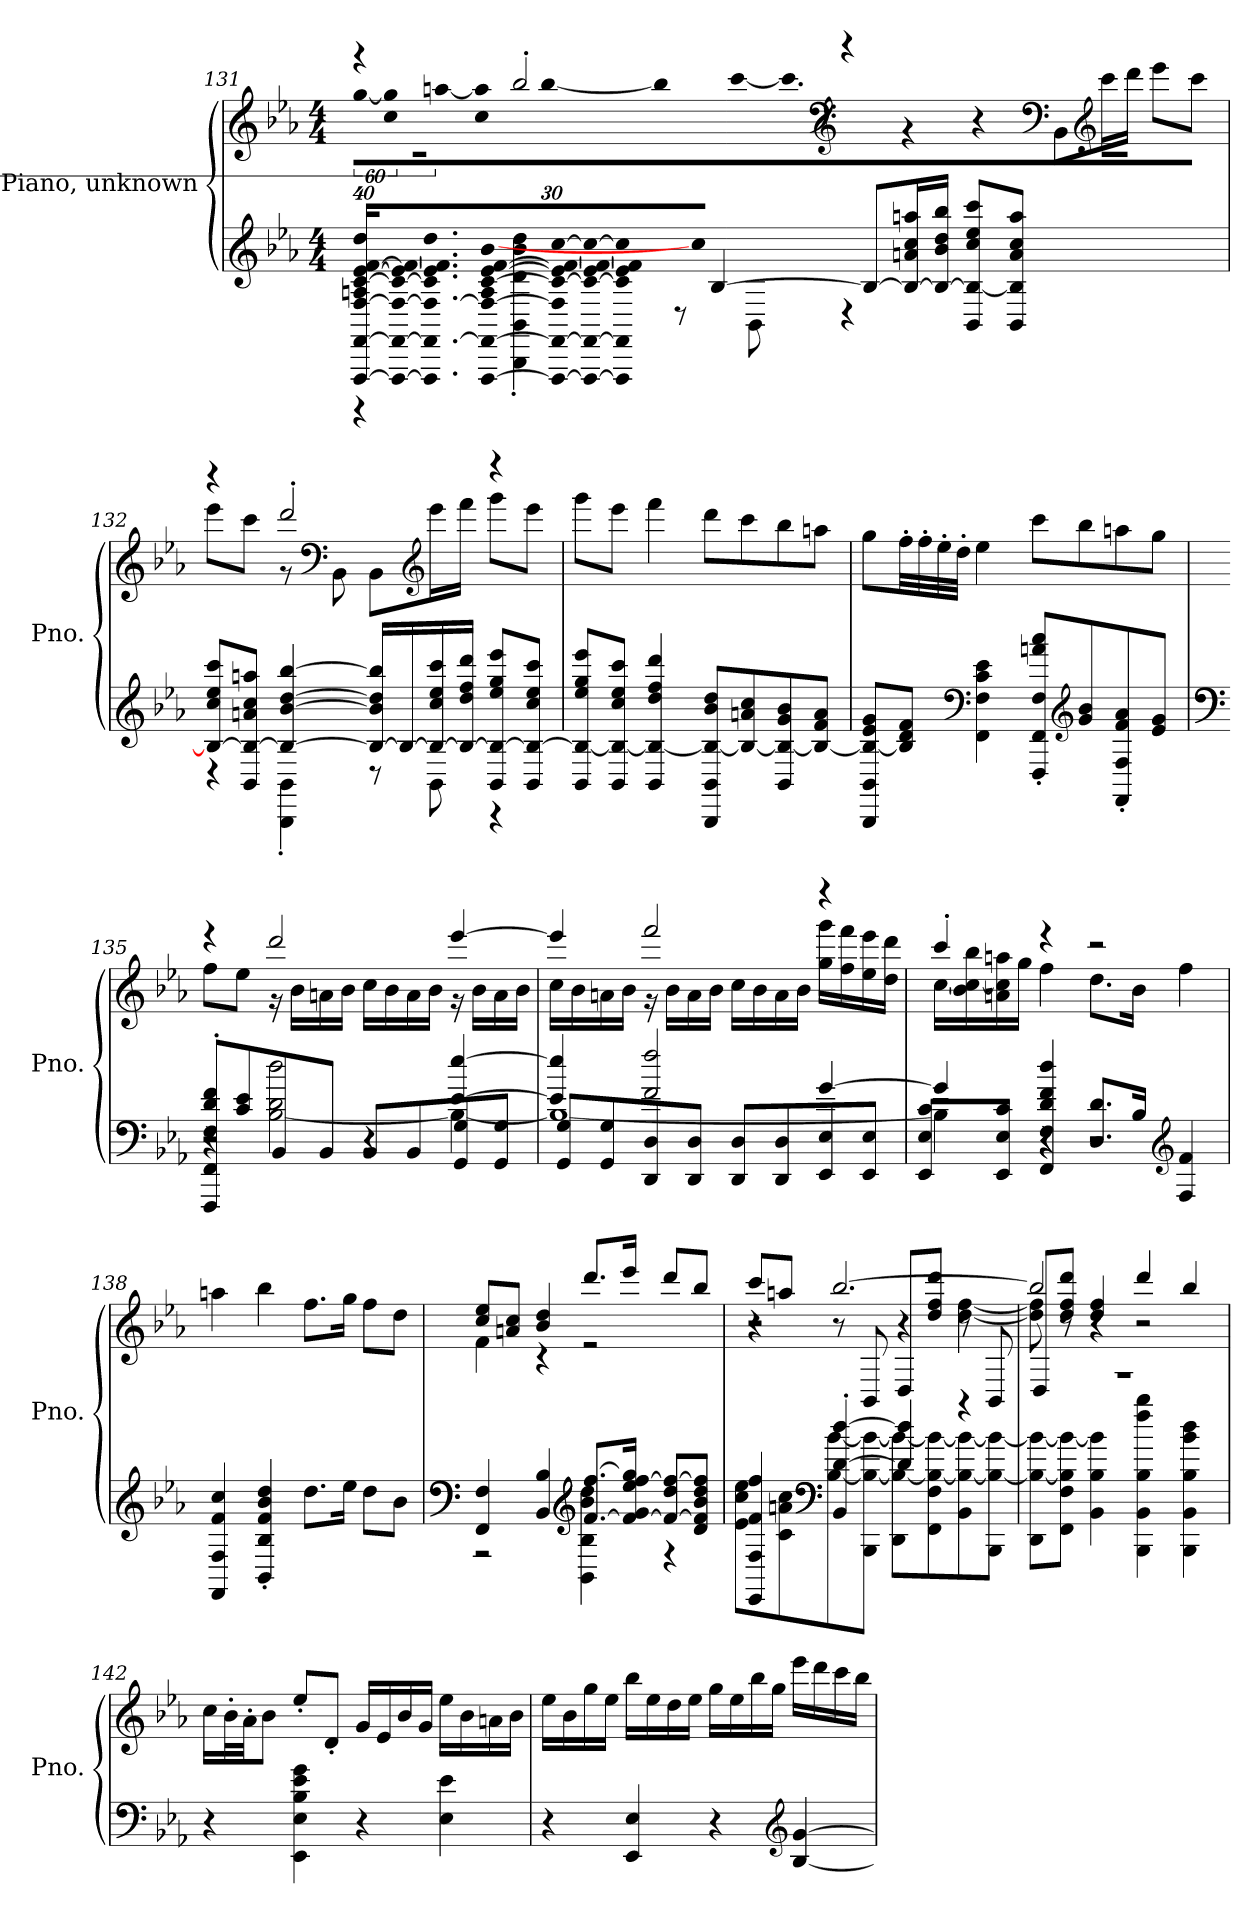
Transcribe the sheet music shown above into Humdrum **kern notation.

**kern	**kern
*part1	*part1
*staff2	*staff1
*I"Piano, unknown	*
*I'Pno.	*
!!LO:PB:g=z
*clefG2	*clefG2
*k[b-e-a-]	*k[b-e-a-]
*M4/4	*M4/4
*Xbrackettup	*
=131	=131
*	*^
!LO:N:vis=32	!	!LO:N:vis=32
*^	*	*
[640%23FFF/ [640%23FF/ [640%23F/ 640%23An/ [640%23c/ [640%23e-/ [640%23f/ 640%23dd/LLL	4r	4r	[1920%53gg\LLL
!	!	!	!LO:N:vis=32
.	.	.	1920%53cc\ 1920%53gg\]
!LO:N:vis=64	!	!	!
960%17FFF/_ 960%17FF/_ 960%17F/_ 960%17c/_ 960%17e-/_ 960%17f/_K	.	.	.
!LO:N:vis=32.	!	!	!
1920%103FFF/] 1920%103FF/_ 1920%103F/_ 1920%103c/] 1920%103e-/] 1920%103f/] 1920%103dd/J	.	.	.
.	.	.	1920ryy
!	!	!	!LO:N:vis=32
.	.	.	[1920%53aan\
!	!	!	!LO:N:vis=32
.	.	.	1920%53cc\ 1920%53aa\]J
!LO:N:vis=16	!	!	!
[1920%137FFF/ 1920%137FF/_ 1920%137F/_ 1920%137A/ [1920%137c/ [1920%137e-/ [1920%137f/ 1920%137b-/	.	.	.
!	!	!	!LO:N:vis=16
.	.	.	[1920%107bb-\
!	!	!	!LO:N:vis=64
.	.	.	640%9bb-\LL]
!LO:N:vis=64	!	!	!
960%17FFF/_ 960%17FF/_ 960%17F/] 960%17c/_ 960%17e-/_ 960%17f/_ [960%17cc/LL	.	.	.
!	!	!	!LO:N:vis=64
.	.	.	[640%9ccc\J
.	.	.	36.ccc\JJJ]
!LO:N:vis=64	!	!	!
960%17FFF/_ 960%17FF/_ 960%17c/_ 960%17e-/_ 960%17f/_ 960%17cc/_	.	.	.
!LO:N:vis=64	!	!	!
960%17FFF/] 960%17FF/] 960%17c/] 960%17e-/] 960%17f/] 960%17cc/_	.	.	.
1920ryy	.	.	.
!LO:N:vis=64	!	!	!
960%17cc/JJJJ]	.	.	.
!	!	!	!LO:N:vis=64
.	.	.	640%9r
[4B-/	4BBB-\' 4BB-\' 4d\' 4b-\' 4dd\'	2bb-'/	.
.	.	.	4r
*	*	*clefF4	*
8B-/L_	8r	.	.
.	.	.	8BB-\L
*	*	*clefG2	*
16B-/_ 16an/ 16cc/ 16aan/L	8BB-\	.	.
.	.	.	16ccc\L
16B-/_ 16b-/ 16dd/ 16bb-/JJ	.	.	.
.	.	.	16ddd\JJ
8BB-/ 8B-/_ 8cc/ 8ee-/ 8ccc/L	4r	4r	.
.	.	.	8eee-\L
8BB-/ 8B-/_ 8a/ 8cc/ 8aa/J	.	.	.
.	.	.	8ccc\J
1920ryy	1920ryy	1920ryy	.
!!LO:LB:g=z	!!
=132	=132	=132	=132
8B-/_ 8cc/ 8ee-/ 8ccc/L	4r	4r	8eee-\L
8BB-/ 8B-/_ 8an/ 8cc/ 8aan/J	.	.	8ccc\J
4B-/_ [4b-/ [4dd/ [4bb-/	4BBB-\' 4BB-\'	2ddd'/	8r
*	*	*clefF4	*
.	.	.	8BB-\
16B-/_ 16b-/] 16dd/] 16bb-/]LL	8r	.	8BB-\L
16B-/_	.	.	.
*	*	*clefG2	*
16B-/_ 16cc/ 16ee-/ 16ccc/	8BB-\	.	16eee-\L
16B-/_ 16dd/ 16ff/ 16ddd/JJ	.	.	16fff\JJ
8BB-/ 8B-/_ 8ee-/ 8gg/ 8eee-/L	4r	4r	8ggg\L
8BB-/ 8B-/_ 8cc/ 8ee-/ 8ccc/J	.	.	8eee-\J
*v	*v	*	*
*	*v	*v
=133	=133
8BB-/ 8B-/_ 8ee-/ 8gg/ 8eee-/L	8ggg\L
8BB-/ 8B-/_ 8cc/ 8ee-/ 8ccc/J	8eee-\J
4BB-/ 4B-/_ 4dd/ 4ff/ 4ddd/	4fff\
8BBB-/ 8BB-/ 8B-/_ 8b-/ 8dd/L	8ddd\L
8B-/_ 8an/ 8cc/	8ccc\
8BB-/ 8B-/_ 8g/ 8b-/	8bb-\
8B-/_ 8f/ 8a/J	8aan\J
=134	=134
8BBB-/ 8BB-/ 8B-/_ 8e-/ 8g/L	8gg\L
8B-/] 8d/ 8f/J	32ff'\LL
.	32ff'\
.	32ee-'\
.	32dd'\JJJ
*clefF4	*
4FF\ 4F\ 4c\ 4e-\	4ee-\
8FFF/' 8FF/' 8F/' 8an/' 8cc/'L	8ccc\L
*clefG2	*
8g/ 8b-/	8bb-\
8FF/' 8F/' 8f/' 8a/'	8aan\
8e-/ 8g/J	8gg\J
!!LO:LB:g=z
=135	=135
*clefF4	*
*^	*^
*	*^	*	*
2r	4r	8FFF/' 8FF/' 8F/' 8d/' 8f/'L	4r	8ff\L
.	.	8c/ 8e-/	.	8ee-\J
.	[2B-\ 2d\ 2dd\	8BB-/	2ddd/	16r
.	.	.	.	16b-\LL
.	.	8BB-/J	.	16an\
.	.	.	.	16b-\JJ
4r	.	8BB-/L	.	16cc\LL
.	.	.	.	16b-\
.	.	8BB-/	.	16a\
.	.	.	.	16b-\JJ
[4e-/ [4ee-/	4B-\_	8GG/ 8G/	[4eee-/	16r
.	.	.	.	16b-\LL
.	.	8GG/ 8G/J	.	16a\
.	.	.	.	16b-\JJ
=136	=136	=136	=136	=136
4e-/] 4ee-/]	1B-_	8GG/ 8G/L	4eee-/]	16cc\LL
.	.	.	.	16b-\
.	.	8GG/ 8G/	.	16an\
.	.	.	.	16b-\JJ
2f/ 2ff/	.	8DD/ 8D/	2fff/	16r
.	.	.	.	16b-\LL
.	.	8DD/ 8D/J	.	16a\
.	.	.	.	16b-\JJ
.	.	8DD/ 8D/L	.	16cc\LL
.	.	.	.	16b-\
.	.	8DD/ 8D/	.	16a\
.	.	.	.	16b-\JJ
[4g/	.	8EE-/ 8E-/	4r	16gg\ 16ggg\LL
.	.	.	.	16ff\ 16fff\
.	.	8EE-/ 8E-/J	.	16ee-\ 16eee-\
.	.	.	.	16dd\ 16ddd\JJ
!!LO:LB:g=z	!!
=137	=137	=137	=137	=137
4g/]	4B-\]	8EE-/ 8E-/ 8c/L	4ccc'/	[16cc\LL
.	.	.	.	16b-\ 16cc\_ 16bb-\
.	.	8EE-/ 8E-/ 8c/J	.	16an\ 16cc\] 16aan\
.	.	.	.	16gg\JJ
4r	4r	4FF/ 4F/ 4d/ 4f/ 4dd/	4r	4ff\
2r	2r	8.D/ 8.d/L	2r	8.dd\L
.	.	16B-/Jk	.	16b-\Jk
*clefG2	*	*	*	*
.	.	4F/ 4f/	.	4ff\
*v	*v	*v	*	*
*	*v	*v
=138	=138
4FF/ 4F/ 4f/ 4cc/	4aan\
4BB-/' 4B-/' 4f/' 4b-/' 4dd/'	4bb-\
8.dd\L	8.ff\L
16ee-\Jk	16gg\Jk
8dd\L	8ff\L
8b-\J	8dd\J
=139	=139
*clefF4	*
*^	*^
4FF/ 4F/	2r	8cc/ 8ee-/L	4f\
.	.	8an/ 8cc/J	.
4BB-/ 4B-/	.	4b-/ 4dd/	4r
*clefG2	*	*	*
[8.f/ [8.ff/L	4BB-\ 4B-\ 4b-\ 4dd\	8.ddd/L	2r
16f/_ 16g/ 16ee-/ 16ff/_ 16gg/Jk	.	16eee-/Jk	.
8f/_ 8dd/ 8ff/_L	4r	8ddd/L	.
8d/ 8f/] 8b-/ 8dd/ 8ff/]J	.	8bb-/J	.
!!LO:LB:g=z
=140	=140	=140	=140
*	*	*	*^
4EE-/ 4F/ 4f/ 4ff/	8e-\ 8cc\ 8ee-\L	4r	2r	8ccc/L
.	8c\ 8an\ 8cc\	.	.	8aan/J
*clefF4	*	*	*	*
4BB-/' [4d/' [4dd/'	[8B-\ [8b-\	[2.bb-/	.	8r
.	8BBB-\ 8B-\_ 8b-\_J	.	.	8BB-/
4d/] 4dd/]	8DD\ 8B-\_ 8b-\_L	.	4r	8D/L
.	8FF\ 8F\ 8B-\_ 8b-\_	.	.	8dd/ 8ff/ 8ddd/J
4r	8BB-\ 8B-\_ 8b-\_	.	[4dd\ [4ff\	8r
.	8BBB-\ 8B-\_ 8b-\_J	.	.	8BB-/
=141	=141	=141	=141	=141
1r	8DD\ 8B-\_ 8b-\_L	2bb-/]	8dd\] 8ff\]	8D/L
.	8FF\ 8F\ 8B-\] 8b-\_J	.	8r	8dd/ 8ff/ 8ddd/J
.	4BB-\ 4B-\ 4b-\]	.	4r	4dd/ 4ff/
.	4BBB-\ 4BB-\ 4B-\ 4ff\ 4bb-\	2r	2r	4ddd/
.	4BBB-\ 4BB-\ 4B-\ 4b-\ 4dd\	.	.	4bb-/
*v	*v	*	*	*
*	*v	*v	*v
=142	=142
4r	16cc\LL
.	32b-'\L
.	32a-'\JJ
.	8b-\J
4EE-\ 4E-\ 4B-\ 4e-\ 4g\	8ee-'/L
.	8d'/J
4r	16g/LL
.	16e-/
.	16b-/
.	16g/JJ
4E-\ 4e-\	16ee-\LL
.	16b-\
.	16an\
.	16b-\JJ
!!LO:LB:g=z
=143	=143
4r	16ee-\LL
.	16b-\
.	16gg\
.	16ee-\JJ
4EE-/ 4E-/	16bb-\LL
.	16ee-\
.	16dd\
.	16ee-\JJ
4r	16gg\LL
.	16ee-\
.	16bb-\
.	16gg\JJ
*clefG2	*
[4B-/ [4g/	16eee-\LL
.	16ddd\
.	16ccc\
.	16bb-\JJ
=	=
*-	*-
